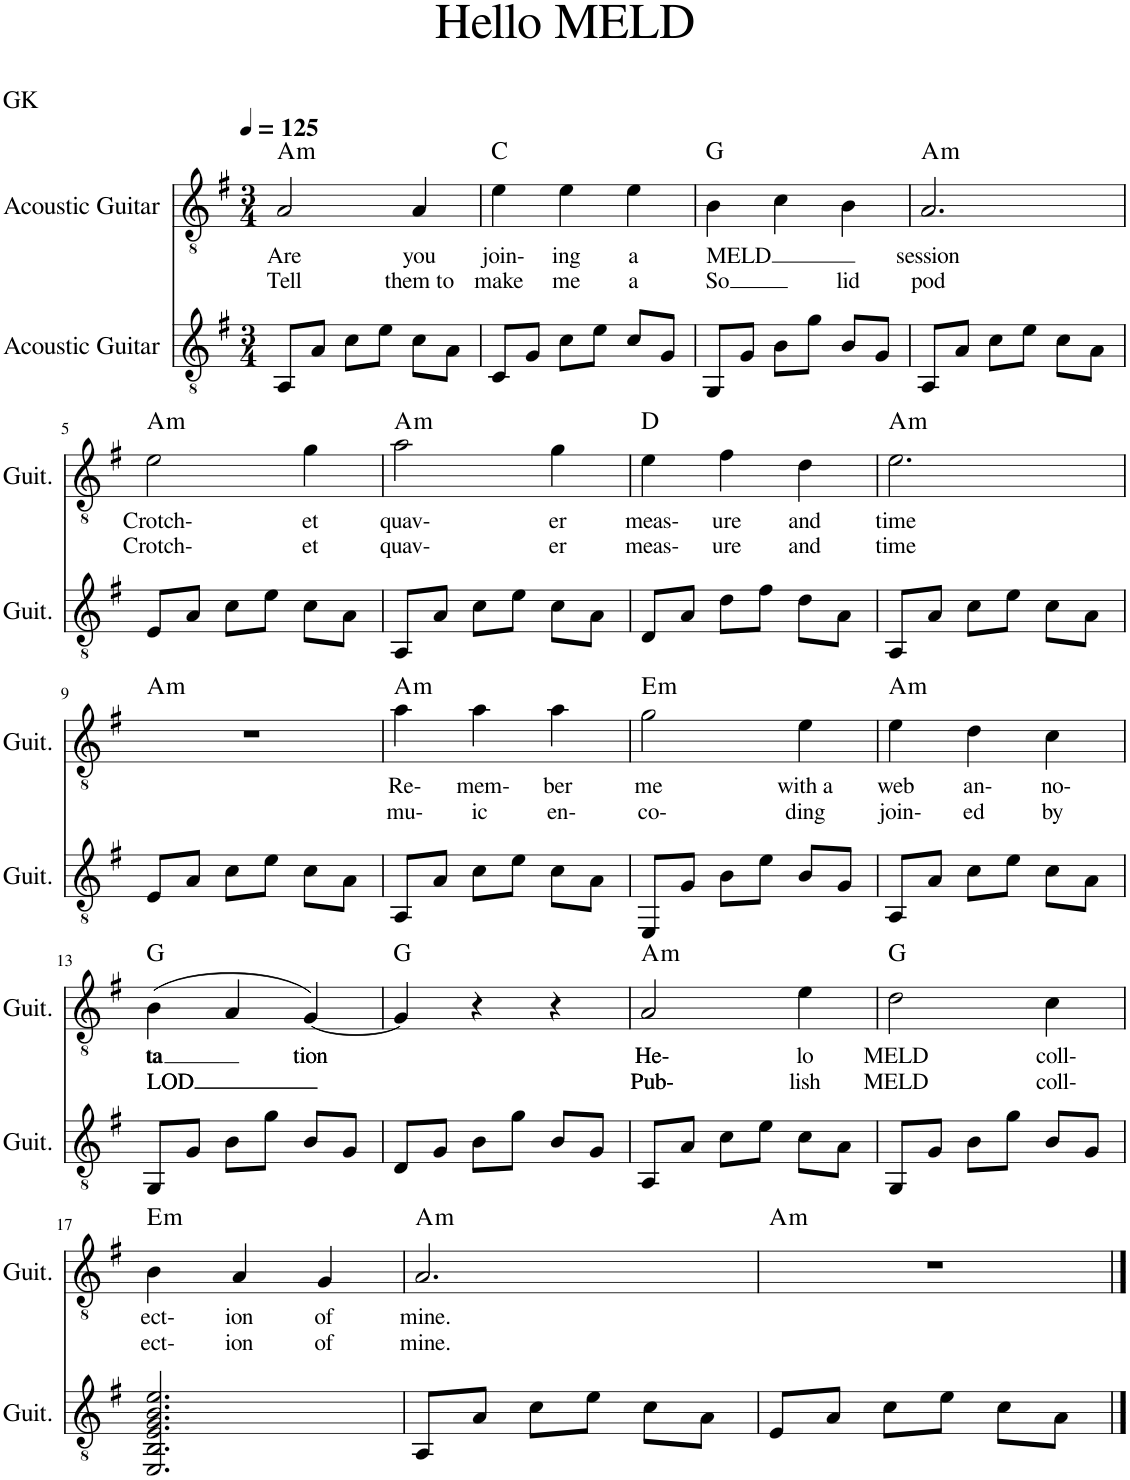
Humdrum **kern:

**kern	**kern	**text	**text	**harte
*part2	*part1	*part1	*part1	*part1
*staff2	*staff1	*staff1	*staff1	*
*I"Acoustic Guitar	*I"Acoustic Guitar	*	*	*
*I'Guit.	*I'Guit.	*	*	*
*clefGv2	*clefGv2	*	*	*
*k[f#]	*k[f#]	*	*	*
*M3/4	*M3/4	*	*	*
*MM125	*MM125	*	*	*
=1	=1	=1	=1	=1
!	!	!LO:LY:b	!LO:LY:b	!LO:H:kt=m
8AA/L	2A/	Are	Tell	A:min
8A/J	.	.	.	.
8c\L	.	.	.	.
8e\J	.	.	.	.
!	!	!LO:LY:b	!LO:LY:b	!
8c\L	4A/	you	them to	.
8A\J	.	.	.	.
=2	=2	=2	=2	=2
!	!	!LO:LY:b	!LO:LY:b	!
8C/L	4e\	join-	make	C:maj
8G/J	.	.	.	.
!	!	!LO:LY:b	!LO:LY:b	!
8c\L	4e\	ing	me	.
8e\J	.	.	.	.
!	!	!LO:LY:b	!LO:LY:b	!
8c/L	4e\	a	a	.
8G/J	.	.	.	.
=3	=3	=3	=3	=3
!	!	!LO:LY:b	!LO:LY:b	!
8GG/L	4B\	MELD	So	G:maj
8G/J	.	.	.	.
8B\L	4c\	.	.	.
8g\J	.	.	.	.
!	!	!	!LO:LY:b	!
8B/L	4B\	.	lid	.
8G/J	.	.	.	.
=4	=4	=4	=4	=4
!	!	!LO:LY:b	!LO:LY:b	!LO:H:kt=m
8AA/L	2.A/	session	pod	A:min
8A/J	.	.	.	.
8c\L	.	.	.	.
8e\J	.	.	.	.
8c\L	.	.	.	.
8A\J	.	.	.	.
!!LO:LB:g=z
=5	=5	=5	=5	=5
!	!	!LO:LY:b	!LO:LY:b	!LO:H:kt=m
8E/L	2e\	Crotch-	Crotch-	A:min
8A/J	.	.	.	.
8c\L	.	.	.	.
8e\J	.	.	.	.
!	!	!LO:LY:b	!LO:LY:b	!
8c\L	4g\	et	et	.
8A\J	.	.	.	.
=6	=6	=6	=6	=6
!	!	!LO:LY:b	!LO:LY:b	!LO:H:kt=m
8AA/L	2a\	quav-	quav-	A:min
8A/J	.	.	.	.
8c\L	.	.	.	.
8e\J	.	.	.	.
!	!	!LO:LY:b	!LO:LY:b	!
8c\L	4g\	er	er	.
8A\J	.	.	.	.
=7	=7	=7	=7	=7
!	!	!LO:LY:b	!LO:LY:b	!
8D/L	4e\	meas-	meas-	D:maj
8A/J	.	.	.	.
!	!	!LO:LY:b	!LO:LY:b	!
8d\L	4f#\	ure	ure	.
8f#\J	.	.	.	.
!	!	!LO:LY:b	!LO:LY:b	!
8d\L	4d\	and	and	.
8A\J	.	.	.	.
=8	=8	=8	=8	=8
!	!	!LO:LY:b	!LO:LY:b	!LO:H:kt=m
8AA/L	2.e\	time	time	A:min
8A/J	.	.	.	.
8c\L	.	.	.	.
8e\J	.	.	.	.
8c\L	.	.	.	.
8A\J	.	.	.	.
!!LO:LB:g=z
=9	=9	=9	=9	=9
!	!	!	!	!LO:H:kt=m
8E/L	2.r	.	.	A:min
8A/J	.	.	.	.
8c\L	.	.	.	.
8e\J	.	.	.	.
8c\L	.	.	.	.
8A\J	.	.	.	.
=10	=10	=10	=10	=10
!	!	!LO:LY:b	!LO:LY:b	!LO:H:kt=m
8AA/L	4a\	Re-	mu-	A:min
8A/J	.	.	.	.
!	!	!LO:LY:b	!LO:LY:b	!
8c\L	4a\	mem-	ic	.
8e\J	.	.	.	.
!	!	!LO:LY:b	!LO:LY:b	!
8c\L	4a\	ber	en-	.
8A\J	.	.	.	.
=11	=11	=11	=11	=11
!	!	!LO:LY:b	!LO:LY:b	!LO:H:kt=m
8EE/L	2g\	me	co-	E:min
8G/J	.	.	.	.
8B\L	.	.	.	.
8e\J	.	.	.	.
!	!	!LO:LY:b	!LO:LY:b	!
8B/L	4e\	with a	ding	.
8G/J	.	.	.	.
=12	=12	=12	=12	=12
!	!	!LO:LY:b	!LO:LY:b	!LO:H:kt=m
8AA/L	4e\	web	join-	A:min
8A/J	.	.	.	.
!	!	!LO:LY:b	!LO:LY:b	!
8c\L	4d\	an-	ed	.
8e\J	.	.	.	.
!	!	!LO:LY:b	!LO:LY:b	!
8c\L	4c\	no-	by	.
8A\J	.	.	.	.
!!LO:LB:g=z
=13	=13	=13	=13	=13
!	!	!LO:LY:b	!LO:LY:b	!
8GG/L	(4B\	ta	LOD	G:maj
8G/J	.	.	.	.
8B\L	4A/	.	.	.
8g\J	.	.	.	.
!	!	!LO:LY:b	!	!
8B/L	[4G/)	tion	.	.
8G/J	.	.	.	.
=14	=14	=14	=14	=14
8D/L	4G/]	.	.	G:maj
8G/J	.	.	.	.
8B\L	4r	.	.	.
8g\J	.	.	.	.
8B/L	4r	.	.	.
8G/J	.	.	.	.
=15	=15	=15	=15	=15
!	!	!LO:LY:b	!LO:LY:b	!LO:H:kt=m
8AA/L	2A/	He-	Pub-	A:min
8A/J	.	.	.	.
8c\L	.	.	.	.
8e\J	.	.	.	.
!	!	!LO:LY:b	!LO:LY:b	!
8c\L	4e\	lo	lish	.
8A\J	.	.	.	.
=16	=16	=16	=16	=16
!	!	!LO:LY:b	!LO:LY:b	!
8GG/L	2d\	MELD	MELD	G:maj
8G/J	.	.	.	.
8B\L	.	.	.	.
8g\J	.	.	.	.
!	!	!LO:LY:b	!LO:LY:b	!
8B/L	4c\	coll-	coll-	.
8G/J	.	.	.	.
!!LO:LB:g=z
=17	=17	=17	=17	=17
!	!	!LO:LY:b	!LO:LY:b	!LO:H:kt=m
2.EE/ 2.BB/ 2.E/ 2.G/ 2.B/ 2.e/	4B\	ect-	ect-	E:min
!	!	!LO:LY:b	!LO:LY:b	!
.	4A/	ion	ion	.
!	!	!LO:LY:b	!LO:LY:b	!
.	4G/	of	of	.
=18	=18	=18	=18	=18
!	!	!LO:LY:b	!LO:LY:b	!LO:H:kt=m
8AA/L	2.A/	mine.	mine.	A:min
8A/J	.	.	.	.
8c\L	.	.	.	.
8e\J	.	.	.	.
8c\L	.	.	.	.
8A\J	.	.	.	.
=19	=19	=19	=19	=19
!	!	!	!	!LO:H:kt=m
8E/L	2.r	.	.	A:min
8A/J	.	.	.	.
8c\L	.	.	.	.
8e\J	.	.	.	.
8c\L	.	.	.	.
8A\J	.	.	.	.
==	==	==	==	==
*-	*-	*-	*-	*-
